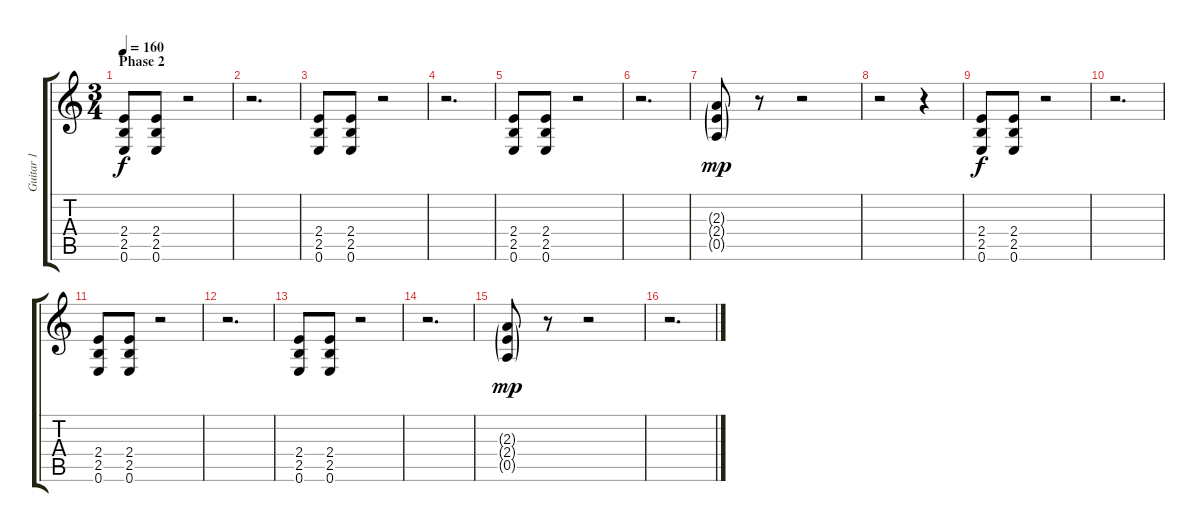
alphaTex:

\track ("Guitar 1" "Guitar 1") {instrument distortionguitar}
\staff {score tabs}
\tuning (E4 B3 G3 D3 A2 E2) {hide}
\ts (3 4)
\section ("" "Phase 2")
\tempo 160
\clef g2
\ks c
(2.4 2.5 0.6).8{dy f} (2.4 2.5 0.6).8 r.2 |
r.2{d} |
(2.4 2.5 0.6).8 (2.4 2.5 0.6).8 r.2 |
r.2{d} |
(2.4 2.5 0.6).8 (2.4 2.5 0.6).8 r.2 |
r.2{d} |
(2.3{g} 2.4{g} 0.5{g}).8{dy mp} r.8 r.2 |
r.2 r.4 |
(2.4 2.5 0.6).8{dy f} (2.4 2.5 0.6).8 r.2 |
r.2{d} |
(2.4 2.5 0.6).8 (2.4 2.5 0.6).8 r.2 |
r.2{d} |
(2.4 2.5 0.6).8 (2.4 2.5 0.6).8 r.2 |
r.2{d} |
(2.3{g} 2.4{g} 0.5{g}).8{dy mp} r.8 r.2 |
r.2{d}
